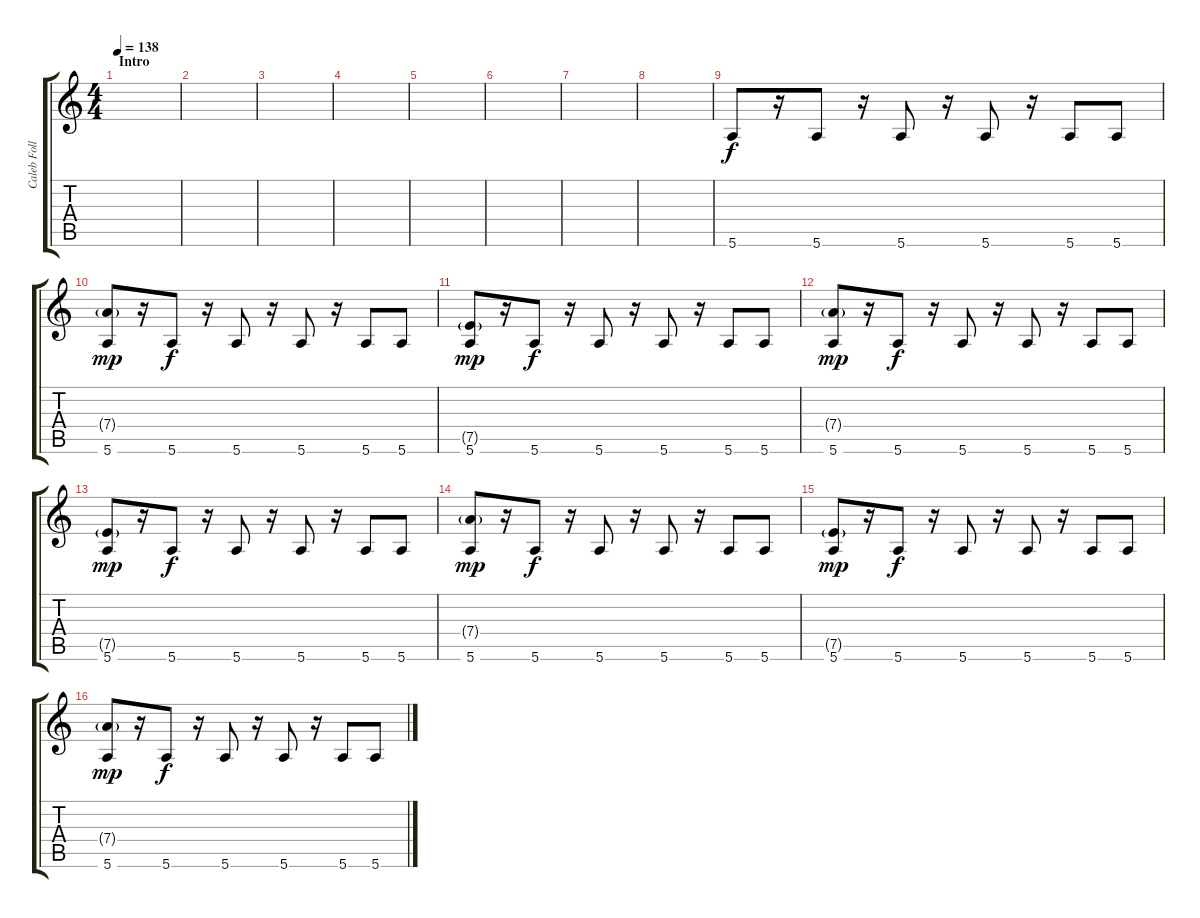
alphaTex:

\track ("Caleb Followill" "Caleb Foll") {instrument overdrivenguitar}
\staff {score tabs}
\tuning (E4 B3 G3 D3 A2 E2) {hide}
\ts (4 4)
\section ("" "Intro")
\tempo 138
\clef g2
\ks c
|
|
|
|
|
|
|
|
5.6.8 r.16 5.6.8 r.16 5.6.8 r.16 5.6.8 r.16 5.6.8 5.6.8 |
(7.4{g} 5.6).8{dy mp} r.16 5.6.8{dy f} r.16 5.6.8 r.16 5.6.8 r.16 5.6.8 5.6.8 |
(7.5{g} 5.6).8{dy mp} r.16 5.6.8{dy f} r.16 5.6.8 r.16 5.6.8 r.16 5.6.8 5.6.8 |
(7.4{g} 5.6).8{dy mp} r.16 5.6.8{dy f} r.16 5.6.8 r.16 5.6.8 r.16 5.6.8 5.6.8 |
(7.5{g} 5.6).8{dy mp} r.16 5.6.8{dy f} r.16 5.6.8 r.16 5.6.8 r.16 5.6.8 5.6.8 |
(7.4{g} 5.6).8{dy mp} r.16 5.6.8{dy f} r.16 5.6.8 r.16 5.6.8 r.16 5.6.8 5.6.8 |
(7.5{g} 5.6).8{dy mp} r.16 5.6.8{dy f} r.16 5.6.8 r.16 5.6.8 r.16 5.6.8 5.6.8 |
(7.4{g} 5.6).8{dy mp} r.16 5.6.8{dy f} r.16 5.6.8 r.16 5.6.8 r.16 5.6.8 5.6.8
